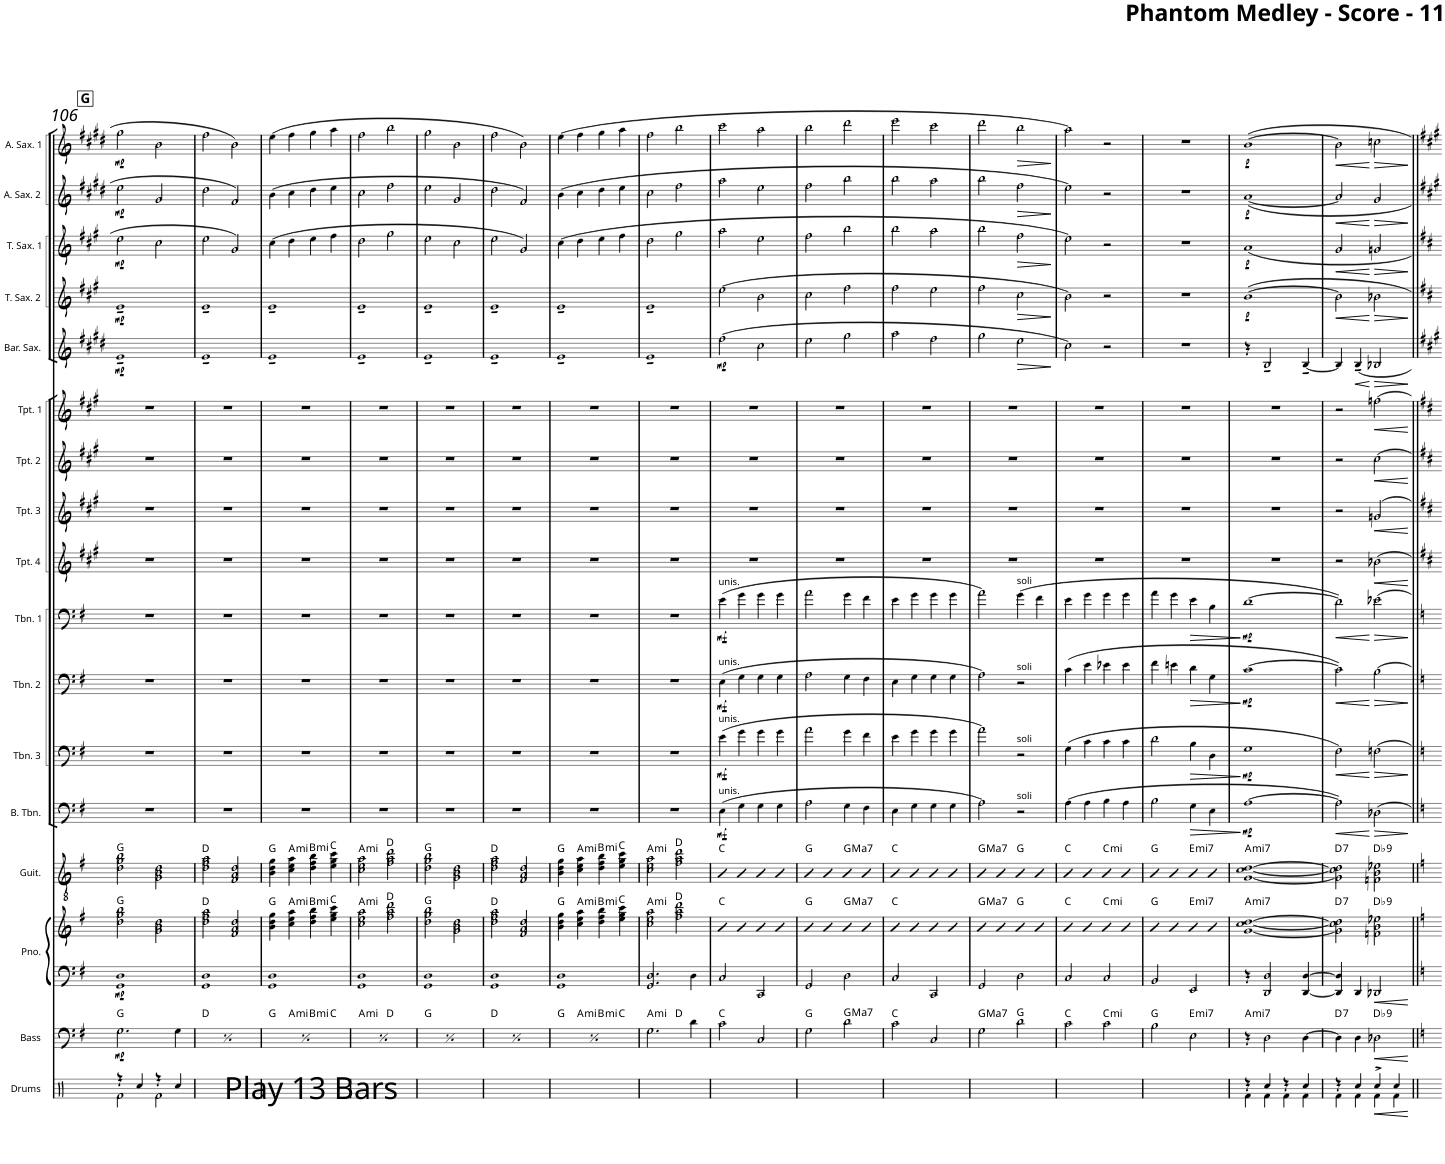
**kern	**kern	**dynam	**harte	**kern	**kern	**dynam	**harte	**kern	**harte	**kern	**dynam	**kern	**dynam	**kern	**dynam	**kern	**dynam	**kern	**dynam	**kern	**dynam	**kern	**dynam	**kern	**dynam	**kern	**dynam	**kern	**dynam	**kern	**dynam	**kern	**dynam	**kern	**dynam
*part17	*part16	*part16	*part16	*part15	*part15	*part15	*part15	*part14	*part14	*part13	*part13	*part12	*part12	*part11	*part11	*part10	*part10	*part9	*part9	*part8	*part8	*part7	*part7	*part6	*part6	*part5	*part5	*part4	*part4	*part3	*part3	*part2	*part2	*part1	*part1
*staff18	*staff17	*staff17	*	*staff16	*staff15	*staff15/16	*	*staff14	*	*staff13	*staff13	*staff12	*staff12	*staff11	*staff11	*staff10	*staff10	*staff9	*staff9	*staff8	*staff8	*staff7	*staff7	*staff6	*staff6	*staff5	*staff5	*staff4	*staff4	*staff3	*staff3	*staff2	*staff2	*staff1	*staff1
*I"Drums	*I"Bass	*	*	*I"Piano	*	*	*	*I"Guitar	*	*I"Bass Bone	*	*I"Trombone 3	*	*I"Trombone 2	*	*I"Trombone 1	*	*I"Trumpet 4	*	*I"Trumpet 3	*	*I"Trumpet 2	*	*I"Trumpet 1	*	*I"Bari Sax	*	*I"Tenor Sax 2	*	*I"Tenor Sax 1	*	*I"Alto Sax 2	*	*I"Alto Sax 1	*
*I'Drums	*I'Bass	*	*	*I'Pno.	*	*	*	*I'Guit.	*	*	*	*I'Tbn. 3	*	*I'Tbn. 2	*	*I'Tbn. 1	*	*I'Tpt. 4	*	*I'Tpt. 3	*	*I'Tpt. 2	*	*I'Tpt. 1	*	*I'Bar. Sax.	*	*I'T. Sax. 2	*	*I'T. Sax. 1	*	*I'A. Sax. 2	*	*I'A. Sax. 1	*
!!LO:PB:g=z
*clefX	*clefF4	*	*	*clefF4	*clefG2	*	*	*clefGv2	*	*clefF4	*	*clefF4	*	*clefF4	*	*clefF4	*	*clefG2	*	*clefG2	*	*clefG2	*	*clefG2	*	*clefG2	*	*clefG2	*	*clefG2	*	*clefG2	*	*clefG2	*
*	*Trd7c12	*	*	*	*	*	*	*	*	*	*	*	*	*	*	*	*	*Trd1c2	*	*Trd1c2	*	*Trd1c2	*	*Trd1c2	*	*Trd12c21	*	*Trd8c14	*	*Trd8c14	*	*Trd5c9	*	*Trd5c9	*
*k[]	*k[f#]	*	*	*k[f#]	*k[f#]	*	*	*k[f#]	*	*k[f#]	*	*k[f#]	*	*k[f#]	*	*k[f#]	*	*k[f#c#g#]	*	*k[f#c#g#]	*	*k[f#c#g#]	*	*k[f#c#g#]	*	*k[f#c#g#d#]	*	*k[f#c#g#]	*	*k[f#c#g#]	*	*k[f#c#g#d#]	*	*k[f#c#g#d#]	*
*M4/4	*M4/4	*	*	*M4/4	*M4/4	*	*	*M4/4	*	*M4/4	*	*M4/4	*	*M4/4	*	*M4/4	*	*M4/4	*	*M4/4	*	*M4/4	*	*M4/4	*	*M4/4	*	*M4/4	*	*M4/4	*	*M4/4	*	*M4/4	*
=106	=106	=106	=106	=106	=106	=106	=106	=106	=106	=106	=106	=106	=106	=106	=106	=106	=106	=106	=106	=106	=106	=106	=106	=106	=106	=106	=106	=106	=106	=106	=106	=106	=106	=106	=106
*^	*	*	*	*	*	*	*	*	*	*	*	*	*	*	*	*	*	*	*	*	*	*	*	*	*	*	*	*	*	*	*	*	*	*	*
!	!	!	!LO:DY:b	!	!	!	!LO:DY:b=2	!	!	!	!	!	!	!	!	!	!	!	!	!	!	!	!	!	!	!	!	!LO:DY:b	!	!LO:DY:b	!	!LO:DY:b	!	!LO:DY:b	!	!LO:DY:b
4r	2Rf\	2.G\	mp	G:maj	1GG 1D	2dd\ 2gg\ 2bb\	mp	G:maj	2d\ 2g\ 2b\	G:maj	1r	.	1r	.	1r	.	1r	.	1r	.	1r	.	1r	.	1r	.	1e~	mp	1e~	mp	2ee\	mp	2ee\	mp	2gg#\	mp
4Rcc/	.	.	.	.	.	.	.	.	.	.	.	.	.	.	.	.	.	.	.	.	.	.	.	.	.	.	.	.	.	.	.	.	.	.	.	.
4r	2Rf\	.	.	.	.	2g\ 2b\ 2dd\	.	.	2G\ 2B\ 2d\	.	.	.	.	.	.	.	.	.	.	.	.	.	.	.	.	.	.	.	.	.	2cc#\	.	2g#/	.	2b\	.
4Rcc/	.	4G\	.	.	.	.	.	.	.	.	.	.	.	.	.	.	.	.	.	.	.	.	.	.	.	.	.	.	.	.	.	.	.	.	.	.
*v	*v	*	*	*	*	*	*	*	*	*	*	*	*	*	*	*	*	*	*	*	*	*	*	*	*	*	*	*	*	*	*	*	*	*	*	*
=107	=107	=107	=107	=107	=107	=107	=107	=107	=107	=107	=107	=107	=107	=107	=107	=107	=107	=107	=107	=107	=107	=107	=107	=107	=107	=107	=107	=107	=107	=107	=107	=107	=107	=107	=107
!LO:TX:a:t=Play 13 Bars	!	!	!	!	!	!	!	!	!	!	!	!	!	!	!	!	!	!	!	!	!	!	!	!	!	!	!	!	!	!	!	!	!	!	!
!	!	!LO:DY:b	!	!	!	!	!	!	!	!	!	!	!	!	!	!	!	!	!	!	!	!	!	!	!	!	!	!	!	!	!	!	!	!	!
1ryy	2.G\	mp	G:maj	1GG 1D	2dd\ 2ff#\ 2aa\	.	D:maj	2d\ 2f#\ 2a\	D:maj	1r	.	1r	.	1r	.	1r	.	1r	.	1r	.	1r	.	1r	.	1e~	.	1e~	.	2ee\	.	2dd#\	.	2ff#\	.
.	.	.	.	.	2f#/ 2a/ 2dd/	.	.	2F#/ 2A/ 2d/	.	.	.	.	.	.	.	.	.	.	.	.	.	.	.	.	.	.	.	.	.	2g#/	.	2f#/	.	2b\	.
.	4G\	.	.	.	.	.	.	.	.	.	.	.	.	.	.	.	.	.	.	.	.	.	.	.	.	.	.	.	.	.	.	.	.	.	.
=108	=108	=108	=108	=108	=108	=108	=108	=108	=108	=108	=108	=108	=108	=108	=108	=108	=108	=108	=108	=108	=108	=108	=108	=108	=108	=108	=108	=108	=108	=108	=108	=108	=108	=108	=108
!	!	!LO:DY:b	!	!	!	!	!	!	!	!	!	!	!	!	!	!	!	!	!	!	!	!	!	!	!	!	!	!	!	!	!	!	!	!	!
1ryy	2.G\	mp	G:maj	1GG 1D	4b\ 4dd\ 4gg\	.	G:maj	4B\ 4d\ 4g\	G:maj	1r	.	1r	.	1r	.	1r	.	1r	.	1r	.	1r	.	1r	.	1e~	.	1e~	.	(4cc#\	.	(4b\	.	(4ee\	.
!	!	!	!	!	!	!	!LO:H:kt=mi	!	!LO:H:kt=mi	!	!	!	!	!	!	!	!	!	!	!	!	!	!	!	!	!	!	!	!	!	!	!	!	!	!
.	.	.	.	.	4cc\ 4ee\ 4aa\	.	A:min	4c\ 4e\ 4a\	A:min	.	.	.	.	.	.	.	.	.	.	.	.	.	.	.	.	.	.	.	.	4dd\	.	4cc#\	.	4ff#\	.
!	!	!	!	!	!	!	!LO:H:kt=mi	!	!LO:H:kt=mi	!	!	!	!	!	!	!	!	!	!	!	!	!	!	!	!	!	!	!	!	!	!	!	!	!	!
.	.	.	.	.	4dd\ 4ff#\ 4bb\	.	B:min	4d\ 4f#\ 4b\	B:min	.	.	.	.	.	.	.	.	.	.	.	.	.	.	.	.	.	.	.	.	4ee\	.	4dd#\	.	4gg#\	.
.	4G\	.	.	.	4ee\ 4gg\ 4ccc\	.	C:maj	4e\ 4g\ 4cc\	C:maj	.	.	.	.	.	.	.	.	.	.	.	.	.	.	.	.	.	.	.	.	4ff#\	.	4ee\	.	4aa\	.
=109	=109	=109	=109	=109	=109	=109	=109	=109	=109	=109	=109	=109	=109	=109	=109	=109	=109	=109	=109	=109	=109	=109	=109	=109	=109	=109	=109	=109	=109	=109	=109	=109	=109	=109	=109
!	!	!LO:DY:b	!	!	!	!	!LO:H:kt=mi	!	!LO:H:kt=mi	!	!	!	!	!	!	!	!	!	!	!	!	!	!	!	!	!	!	!	!	!	!	!	!	!	!
1ryy	2.G\	mp	G:maj	1GG 1D	2cc\ 2ee\ 2aa\	.	A:min	2c\ 2e\ 2a\	A:min	1r	.	1r	.	1r	.	1r	.	1r	.	1r	.	1r	.	1r	.	1e~	.	1e~	.	2dd\	.	2cc#\	.	2ff#\	.
.	.	.	.	.	2ff#\ 2aa\ 2ddd\	.	D:maj	2f#\ 2a\ 2dd\	D:maj	.	.	.	.	.	.	.	.	.	.	.	.	.	.	.	.	.	.	.	.	2gg#\	.	2ff#\	.	2bb\	.
.	4G\	.	.	.	.	.	.	.	.	.	.	.	.	.	.	.	.	.	.	.	.	.	.	.	.	.	.	.	.	.	.	.	.	.	.
=110	=110	=110	=110	=110	=110	=110	=110	=110	=110	=110	=110	=110	=110	=110	=110	=110	=110	=110	=110	=110	=110	=110	=110	=110	=110	=110	=110	=110	=110	=110	=110	=110	=110	=110	=110
!	!	!LO:DY:b	!	!	!	!	!	!	!	!	!	!	!	!	!	!	!	!	!	!	!	!	!	!	!	!	!	!	!	!	!	!	!	!	!
1ryy	2.G\	mp	G:maj	1GG 1D	2dd\ 2gg\ 2bb\	.	G:maj	2d\ 2g\ 2b\	G:maj	1r	.	1r	.	1r	.	1r	.	1r	.	1r	.	1r	.	1r	.	1e~	.	1e~	.	2ee\	.	2ee\	.	2gg#\	.
.	.	.	.	.	2g\ 2b\ 2dd\	.	.	2G\ 2B\ 2d\	.	.	.	.	.	.	.	.	.	.	.	.	.	.	.	.	.	.	.	.	.	2cc#\	.	2g#/	.	2b\	.
.	4G\	.	.	.	.	.	.	.	.	.	.	.	.	.	.	.	.	.	.	.	.	.	.	.	.	.	.	.	.	.	.	.	.	.	.
=111	=111	=111	=111	=111	=111	=111	=111	=111	=111	=111	=111	=111	=111	=111	=111	=111	=111	=111	=111	=111	=111	=111	=111	=111	=111	=111	=111	=111	=111	=111	=111	=111	=111	=111	=111
!	!	!LO:DY:b	!	!	!	!	!	!	!	!	!	!	!	!	!	!	!	!	!	!	!	!	!	!	!	!	!	!	!	!	!	!	!	!	!
1ryy	2.G\	mp	G:maj	1GG 1D	2dd\ 2ff#\ 2aa\	.	D:maj	2d\ 2f#\ 2a\	D:maj	1r	.	1r	.	1r	.	1r	.	1r	.	1r	.	1r	.	1r	.	1e~	.	1e~	.	2ee\	.	2dd#\	.	2ff#\	.
.	.	.	.	.	2f#/ 2a/ 2dd/	.	.	2F#/ 2A/ 2d/	.	.	.	.	.	.	.	.	.	.	.	.	.	.	.	.	.	.	.	.	.	2g#/)	.	2f#/)	.	2b\)	.
.	4G\	.	.	.	.	.	.	.	.	.	.	.	.	.	.	.	.	.	.	.	.	.	.	.	.	.	.	.	.	.	.	.	.	.	.
=112	=112	=112	=112	=112	=112	=112	=112	=112	=112	=112	=112	=112	=112	=112	=112	=112	=112	=112	=112	=112	=112	=112	=112	=112	=112	=112	=112	=112	=112	=112	=112	=112	=112	=112	=112
!	!	!LO:DY:b	!	!	!	!	!	!	!	!	!	!	!	!	!	!	!	!	!	!	!	!	!	!	!	!	!	!	!	!	!	!	!	!	!
1ryy	2.G\	mp	G:maj	1GG 1D	4b\ 4dd\ 4gg\	.	G:maj	4B\ 4d\ 4g\	G:maj	1r	.	1r	.	1r	.	1r	.	1r	.	1r	.	1r	.	1r	.	1e~	.	1e~	.	(4cc#\	.	(4b\	.	(4ee\	.
!	!	!	!	!	!	!	!LO:H:kt=mi	!	!LO:H:kt=mi	!	!	!	!	!	!	!	!	!	!	!	!	!	!	!	!	!	!	!	!	!	!	!	!	!	!
.	.	.	.	.	4cc\ 4ee\ 4aa\	.	A:min	4c\ 4e\ 4a\	A:min	.	.	.	.	.	.	.	.	.	.	.	.	.	.	.	.	.	.	.	.	4dd\	.	4cc#\	.	4ff#\	.
!	!	!	!	!	!	!	!LO:H:kt=mi	!	!LO:H:kt=mi	!	!	!	!	!	!	!	!	!	!	!	!	!	!	!	!	!	!	!	!	!	!	!	!	!	!
.	.	.	.	.	4dd\ 4ff#\ 4bb\	.	B:min	4d\ 4f#\ 4b\	B:min	.	.	.	.	.	.	.	.	.	.	.	.	.	.	.	.	.	.	.	.	4ee\	.	4dd#\	.	4gg#\	.
.	4G\	.	.	.	4ee\ 4gg\ 4ccc\	.	C:maj	4e\ 4g\ 4cc\	C:maj	.	.	.	.	.	.	.	.	.	.	.	.	.	.	.	.	.	.	.	.	4ff#\	.	4ee\	.	4aa\	.
=113	=113	=113	=113	=113	=113	=113	=113	=113	=113	=113	=113	=113	=113	=113	=113	=113	=113	=113	=113	=113	=113	=113	=113	=113	=113	=113	=113	=113	=113	=113	=113	=113	=113	=113	=113
!	!	!	!LO:H:kt=mi	!	!	!	!LO:H:kt=mi	!	!LO:H:kt=mi	!	!	!	!	!	!	!	!	!	!	!	!	!	!	!	!	!	!	!	!	!	!	!	!	!	!
*	*^	*	*	*	*	*	*	*	*	*	*	*	*	*	*	*	*	*	*	*	*	*	*	*	*	*	*	*	*	*	*	*	*	*	*
1ryy	2.G\	2ryy	.	A:min	2.GG/ 2.D/	2cc\ 2ee\ 2aa\	.	A:min	2c\ 2e\ 2a\	A:min	1r	.	1r	.	1r	.	1r	.	1r	.	1r	.	1r	.	1r	.	1e~	.	1e~	.	2dd\	.	2cc#\	.	2ff#\	.
.	.	2ryy	.	D:maj	.	2ff#\ 2aa\ 2ddd\	.	D:maj	2f#\ 2a\ 2dd\	D:maj	.	.	.	.	.	.	.	.	.	.	.	.	.	.	.	.	.	.	.	.	2gg#\	.	2ff#\	.	2bb\	.
.	4d\	.	.	.	4D\	.	.	.	.	.	.	.	.	.	.	.	.	.	.	.	.	.	.	.	.	.	.	.	.	.	.	.	.	.	.	.
=114	=114	=114	=114	=114	=114	=114	=114	=114	=114	=114	=114	=114	=114	=114	=114	=114	=114	=114	=114	=114	=114	=114	=114	=114	=114	=114	=114	=114	=114	=114	=114	=114	=114	=114	=114	=114
!	!	!	!	!	!	!	!	!	!	!	!	!	!	!	!	!	!LO:TX:a:t=unis.	!	!	!	!	!	!	!	!	!	!	!	!	!	!	!	!	!	!	!
!	!	!	!	!	!	!	!	!	!	!	!	!	!	!	!LO:TX:a:t=unis.	!	!	!	!	!	!	!	!	!	!	!	!	!	!	!	!	!	!	!	!	!
!	!	!	!	!	!	!	!	!	!	!	!	!	!LO:TX:a:t=unis.	!	!	!	!	!	!	!	!	!	!	!	!	!	!	!	!	!	!	!	!	!	!	!
!	!	!	!	!	!	!	!	!	!	!	!LO:TX:a:t=unis.	!	!	!	!	!	!	!	!	!	!	!	!	!	!	!	!	!	!	!	!	!	!	!	!	!
!	!	!	!	!	!	!	!	!	!	!	!	!LO:DY:b	!	!LO:DY:b	!	!LO:DY:b	!	!LO:DY:b	!	!	!	!	!	!	!	!	!	!LO:DY:b	!	!	!	!	!	!	!	!
*	*v	*v	*	*	*	*	*	*	*	*	*	*	*	*	*	*	*	*	*	*	*	*	*	*	*	*	*	*	*	*	*	*	*	*	*	*
1ryy	2c\	.	C:maj	2C/	4b	.	C:maj	4B	C:maj	(4E\	mf	(4e\	mf	(4E\	mf	(4e\	mf	1r	.	1r	.	1r	.	1r	.	(2ff#\	mp	(2ee\	.	2aa\	.	2aa\	.	2ccc#\	.
.	.	.	.	.	4b	.	.	4B	.	4G\	.	4g\	.	4G\	.	4g\	.	.	.	.	.	.	.	.	.	.	.	.	.	.	.	.	.	.	.
.	2C/	.	.	2CC/	4b	.	.	4B	.	4G\	.	4g\	.	4G\	.	4g\	.	.	.	.	.	.	.	.	.	2cc#\	.	2b\	.	2ee\	.	2ee\	.	2aa\	.
.	.	.	.	.	4b	.	.	4B	.	4G\	.	4g\	.	4G\	.	4g\	.	.	.	.	.	.	.	.	.	.	.	.	.	.	.	.	.	.	.
=115	=115	=115	=115	=115	=115	=115	=115	=115	=115	=115	=115	=115	=115	=115	=115	=115	=115	=115	=115	=115	=115	=115	=115	=115	=115	=115	=115	=115	=115	=115	=115	=115	=115	=115	=115
1ryy	2G\	.	G:maj	2GG/	4b	.	G:maj	4B	G:maj	2A\	.	2a\	.	2A\	.	2a\	.	1r	.	1r	.	1r	.	1r	.	2ee\	.	2cc#\	.	2ff#\	.	2ff#\	.	2bb\	.
.	.	.	.	.	4b	.	.	4B	.	.	.	.	.	.	.	.	.	.	.	.	.	.	.	.	.	.	.	.	.	.	.	.	.	.	.
!	!	!	!LO:H:kt=Ma7	!	!	!	!LO:H:kt=Ma7	!	!LO:H:kt=Ma7	!	!	!	!	!	!	!	!	!	!	!	!	!	!	!	!	!	!	!	!	!	!	!	!	!	!
.	2d\	.	G:maj7	2D\	4b	.	G:maj7	4B	G:maj7	4G\	.	4g\	.	4G\	.	4g\	.	.	.	.	.	.	.	.	.	2gg#\	.	2ff#\	.	2bb\	.	2bb\	.	2ddd#\	.
.	.	.	.	.	4b	.	.	4B	.	4F#\	.	4f#\	.	4F#\	.	4f#\	.	.	.	.	.	.	.	.	.	.	.	.	.	.	.	.	.	.	.
=116	=116	=116	=116	=116	=116	=116	=116	=116	=116	=116	=116	=116	=116	=116	=116	=116	=116	=116	=116	=116	=116	=116	=116	=116	=116	=116	=116	=116	=116	=116	=116	=116	=116	=116	=116
1ryy	2c\	.	C:maj	2C/	4b	.	C:maj	4B	C:maj	4E\	.	4e\	.	4E\	.	4e\	.	1r	.	1r	.	1r	.	1r	.	2aa\	.	2ff#\	.	2bb\	.	2bb\	.	2eee\	.
.	.	.	.	.	4b	.	.	4B	.	4G\	.	4g\	.	4G\	.	4g\	.	.	.	.	.	.	.	.	.	.	.	.	.	.	.	.	.	.	.
.	2C/	.	.	2CC/	4b	.	.	4B	.	4G\	.	4g\	.	4G\	.	4g\	.	.	.	.	.	.	.	.	.	2ff#\	.	2ee\	.	2aa\	.	2aa\	.	2ccc#\	.
.	.	.	.	.	4b	.	.	4B	.	4G\	.	4g\	.	4G\	.	4g\	.	.	.	.	.	.	.	.	.	.	.	.	.	.	.	.	.	.	.
=117	=117	=117	=117	=117	=117	=117	=117	=117	=117	=117	=117	=117	=117	=117	=117	=117	=117	=117	=117	=117	=117	=117	=117	=117	=117	=117	=117	=117	=117	=117	=117	=117	=117	=117	=117
!	!	!	!LO:H:kt=Ma7	!	!	!	!LO:H:kt=Ma7	!	!LO:H:kt=Ma7	!	!	!	!	!	!	!	!	!	!	!	!	!	!	!	!	!	!	!	!	!	!	!	!	!	!
1ryy	2G\	.	G:maj7	2GG/	4b	.	G:maj7	4B	G:maj7	2A\)	.	2a\)	.	2A\)	.	2a\)	.	1r	.	1r	.	1r	.	1r	.	2gg#\	.	2ff#\	.	2bb\	.	2bb\	.	2ddd#\	.
.	.	.	.	.	4b	.	.	4B	.	.	.	.	.	.	.	.	.	.	.	.	.	.	.	.	.	.	.	.	.	.	.	.	.	.	.
!	!	!	!	!	!	!	!	!	!	!	!	!	!	!	!	!LO:TX:a:t=soli	!	!	!	!	!	!	!	!	!	!	!	!	!	!	!	!	!	!	!
!	!	!	!	!	!	!	!	!	!	!	!	!	!	!LO:TX:a:t=soli	!	!	!	!	!	!	!	!	!	!	!	!	!	!	!	!	!	!	!	!	!
!	!	!	!	!	!	!	!	!	!	!	!	!LO:TX:a:t=soli	!	!	!	!	!	!	!	!	!	!	!	!	!	!	!	!	!	!	!	!	!	!	!
!	!	!	!	!	!	!	!	!	!	!LO:TX:a:t=soli	!	!	!	!	!	!	!	!	!	!	!	!	!	!	!	!	!	!	!	!	!	!	!	!	!
!	!	!	!	!	!	!	!	!	!	!	!	!	!	!	!	!	!	!	!	!	!	!	!	!	!	!	!LO:HP:b	!	!LO:HP:b	!	!LO:HP:b	!	!LO:HP:b	!	!LO:HP:b
.	2d\	.	G:maj	2D\	4b	.	G:maj	4B	G:maj	2r	.	2r	.	2r	.	(4g\	.	.	.	.	.	.	.	.	.	2ee\	>	2cc#\	>	2ff#\	>	2ff#\	>	2bb\	>
.	.	.	.	.	4b	.	.	4B	.	.	.	.	.	.	.	4f#\	.	.	.	.	.	.	.	.	.	.	.	.	.	.	.	.	.	.	.
.	.	.	.	.	.	.	.	.	.	.	.	.	.	.	.	.	.	.	.	.	.	.	.	.	.	.	]	.	]	.	]	.	]	.	]
=118	=118	=118	=118	=118	=118	=118	=118	=118	=118	=118	=118	=118	=118	=118	=118	=118	=118	=118	=118	=118	=118	=118	=118	=118	=118	=118	=118	=118	=118	=118	=118	=118	=118	=118	=118
1ryy	2c\	.	C:maj	2C/	4b	.	C:maj	4B	C:maj	(4A\	.	(4G\	.	(4c\	.	4e\	.	1r	.	1r	.	1r	.	1r	.	2cc#\)	.	2b\)	.	2ee\)	.	2ee\)	.	2aa\)	.
.	.	.	.	.	4b	.	.	4B	.	4A\	.	4c\	.	4e\	.	4g\	.	.	.	.	.	.	.	.	.	.	.	.	.	.	.	.	.	.	.
!	!	!	!LO:H:kt=mi	!	!	!	!LO:H:kt=mi	!	!LO:H:kt=mi	!	!	!	!	!	!	!	!	!	!	!	!	!	!	!	!	!	!	!	!	!	!	!	!	!	!
.	2c\	.	C:min	2C/	4b	.	C:min	4B	C:min	4B\	.	4c\	.	4e-X\	.	4g\	.	.	.	.	.	.	.	.	.	2r	.	2r	.	2r	.	2r	.	2r	.
.	.	.	.	.	4b	.	.	4B	.	4A\	.	4c\	.	4e-\	.	4g\	.	.	.	.	.	.	.	.	.	.	.	.	.	.	.	.	.	.	.
=119	=119	=119	=119	=119	=119	=119	=119	=119	=119	=119	=119	=119	=119	=119	=119	=119	=119	=119	=119	=119	=119	=119	=119	=119	=119	=119	=119	=119	=119	=119	=119	=119	=119	=119	=119
1ryy	2B\	.	G:maj	2BB/	4b	.	G:maj	4B	G:maj	2B\	.	2d\	.	4f#\	.	4a\	.	1r	.	1r	.	1r	.	1r	.	1r	.	1r	.	1r	.	1r	.	1r	.
.	.	.	.	.	4b	.	.	4B	.	.	.	.	.	4en\	.	4g\	.	.	.	.	.	.	.	.	.	.	.	.	.	.	.	.	.	.	.
!	!	!	!LO:H:kt=mi7	!	!	!	!LO:H:kt=mi7	!	!LO:H:kt=mi7	!	!LO:HP:b	!	!LO:HP:b	!	!LO:HP:b	!	!LO:HP:b	!	!	!	!	!	!	!	!	!	!	!	!	!	!	!	!	!	!
.	2E\	.	E:min7	2EE/	4b	.	E:min7	4B	E:min7	4G\	>	4B\	>	4d\	>	4e\	>	.	.	.	.	.	.	.	.	.	.	.	.	.	.	.	.	.	.
.	.	.	.	.	4b	.	.	4B	.	4E\	.	4D\	.	4G\	.	4B\	.	.	.	.	.	.	.	.	.	.	.	.	.	.	.	.	.	.	.
.	.	.	.	.	.	.	.	.	.	.	]	.	]	.	]	.	]	.	.	.	.	.	.	.	.	.	.	.	.	.	.	.	.	.	.
=120	=120	=120	=120	=120	=120	=120	=120	=120	=120	=120	=120	=120	=120	=120	=120	=120	=120	=120	=120	=120	=120	=120	=120	=120	=120	=120	=120	=120	=120	=120	=120	=120	=120	=120	=120
*^	*	*	*	*	*	*	*	*	*	*	*	*	*	*	*	*	*	*	*	*	*	*	*	*	*	*	*	*	*	*	*	*	*	*	*
!	!	!	!	!LO:H:kt=mi7	!	!	!	!LO:H:kt=mi7	!	!LO:H:kt=mi7	!	!LO:DY:b	!	!LO:DY:b	!	!LO:DY:b	!	!LO:DY:b	!	!	!	!	!	!	!	!	!	!	!	!LO:DY:b	!	!LO:DY:b	!	!LO:DY:b	!	!LO:DY:b
4r	4Rf\	4r	.	A:min7	4r	[1g [1cc [1dd	.	A:min7	[1G [1c [1d	A:min7	[1A	mp	1G	mp	[1c	mp	[1d	mp	1r	.	1r	.	1r	.	1r	.	4r	.	[1b	p	1a	p	[1a	p	[1b	p
4Rcc/	4Rf\	2D\	.	.	2DD/ 2D/	.	.	.	.	.	.	.	.	.	.	.	.	.	.	.	.	.	.	.	.	.	2B~/	.	.	.	.	.	.	.	.	.
4r	4Rf\	.	.	.	.	.	.	.	.	.	.	.	.	.	.	.	.	.	.	.	.	.	.	.	.	.	.	.	.	.	.	.	.	.	.	.
4Rcc/	4Rf\	[4D\	.	.	[4DD/ [4D/	.	.	.	.	.	.	.	.	.	.	.	.	.	.	.	.	.	.	.	.	.	[4B~/	.	.	.	.	.	.	.	.	.
=121	=121	=121	=121	=121	=121	=121	=121	=121	=121	=121	=121	=121	=121	=121	=121	=121	=121	=121	=121	=121	=121	=121	=121	=121	=121	=121	=121	=121	=121	=121	=121	=121	=121	=121	=121	=121
!	!	!	!	!LO:H:kt=7	!	!	!	!LO:H:kt=7	!	!LO:H:kt=7	!	!LO:HP:b	!	!LO:HP:b	!	!LO:HP:b	!	!LO:HP:b	!	!	!	!	!	!	!	!	!	!	!	!LO:HP:b	!	!LO:HP:b	!	!LO:HP:b	!	!LO:HP:b
4r	4Rf\	4D\]	.	D:7	4DD/] 4D/]	2g\] 2cc\] 2dd\]	.	D:7	2G\] 2c\] 2d\]	D:7	2A\])	<	2F#\)	<	2c\])	<	2d\])	<	2r	.	2r	.	2r	.	2r	.	4B/]	.	2b\]	<	2g#/	<	2a/]	<	2b\]	<
!	!	!	!	!	!	!	!	!	!	!	!	!	!	!	!	!	!	!	!	!	!	!	!	!	!	!	!	!LO:HP:b	!	!	!	!	!	!	!	!
4Rcc/	4Rf\	4D\	.	.	4DD/	.	.	.	.	.	.	.	.	.	.	.	.	.	.	.	.	.	.	.	.	.	4B~/	<	.	.	.	.	.	.	.	.
!	!	!	!LO:HP:b	!LO:H:kt=9	!	!	!	!LO:H:kt=9	!	!LO:H:kt=9	!	!LO:HP:n=1:b	!	!LO:HP:n=1:b	!	!LO:HP:n=1:b	!	!LO:HP:n=1:b	!	!LO:HP:b	!	!LO:HP:b	!	!LO:HP:b	!	!LO:HP:b	!	!LO:HP:n=1:b	!	!LO:HP:n=1:b	!	!LO:HP:n=1:b	!	!LO:HP:n=1:b	!	!LO:HP:n=1:b
4Rcc^/	4Rf\	2D-X\	<	Db:9	2DD-X/	2fn\ 2b\ 2ee-X\	.	Db:9	2Fn\ 2B\ 2e-X\	Db:9	2D-X\	[ >	2Fn\	[ >	2B\	[ >	2e-X\	[ >	2b-X\	<	2gn/	<	2cc#\	<	2ffn\	<	2B-X/	[ >	2b-X\	[ >	2gn/	[ >	2g#/	[ >	2ccn\	[ >
4Rcc/	4Rf\	.	.	.	.	.	.	.	.	.	.	.	.	.	.	.	.	.	.	.	.	.	.	.	.	.	.	.	.	.	.	.	.	.	.	.
*v	*v	*	*	*	*	*	*	*	*	*	*	*	*	*	*	*	*	*	*	*	*	*	*	*	*	*	*	*	*	*	*	*	*	*	*	*
.	.	[	.	.	.	.	.	.	.	.	]	.	]	.	]	.	]	.	[	.	[	.	[	.	[	.	]	.	]	.	]	.	]	.	]
=||	=||	=||	=||	=||	=||	=||	=||	=||	=||	=||	=||	=||	=||	=||	=||	=||	=||	=||	=||	=||	=||	=||	=||	=||	=||	=||	=||	=||	=||	=||	=||	=||	=||	=||	=||
*-	*-	*-	*-	*-	*-	*-	*-	*-	*-	*-	*-	*-	*-	*-	*-	*-	*-	*-	*-	*-	*-	*-	*-	*-	*-	*-	*-	*-	*-	*-	*-	*-	*-	*-	*-
